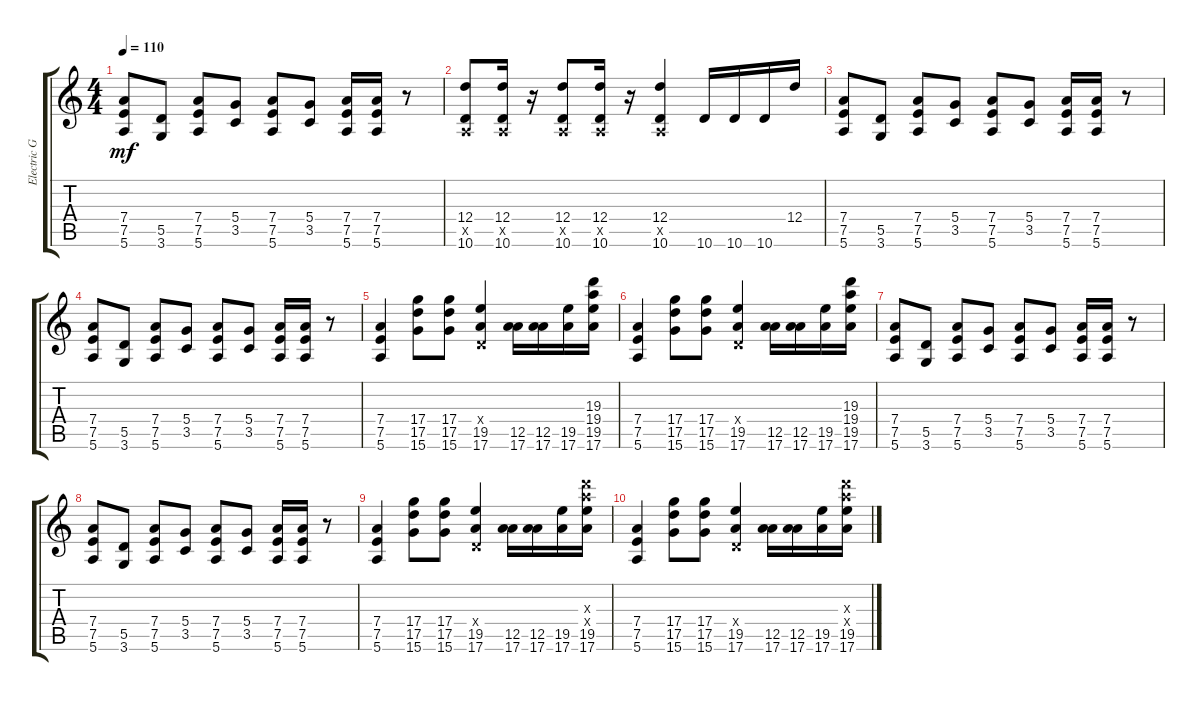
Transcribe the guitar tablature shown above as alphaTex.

\track ("Electric Guitar 1" "Electric G") {instrument distortionguitar}
\staff {score tabs}
\tuning (E4 B3 G3 D3 A2 E2) {hide}
\ts (4 4)
\tempo 110
\clef g2
\ks c
(7.4 7.5 5.6).8{dy mf} (5.5 3.6).8 (7.4 7.5 5.6).8 (5.4 3.5).8 (7.4 7.5 5.6).8 (5.4 3.5).8 (7.4 7.5 5.6).16 (7.4 7.5 5.6).16 r.8 |
(12.4 0.5{x} 10.6).8 (12.4 0.5{x} 10.6).16 r.16 (12.4 0.5{x} 10.6).8 (12.4 0.5{x} 10.6).16 r.16 (12.4 0.5{x} 10.6).4 10.6.16 10.6.16 10.6.16 12.4.16 |
(7.4 7.5 5.6).8 (5.5 3.6).8 (7.4 7.5 5.6).8 (5.4 3.5).8 (7.4 7.5 5.6).8 (5.4 3.5).8 (7.4 7.5 5.6).16 (7.4 7.5 5.6).16 r.8 |
(7.4 7.5 5.6).8 (5.5 3.6).8 (7.4 7.5 5.6).8 (5.4 3.5).8 (7.4 7.5 5.6).8 (5.4 3.5).8 (7.4 7.5 5.6).16 (7.4 7.5 5.6).16 r.8 |
(7.4 7.5 5.6).4 (17.4 17.5 15.6).8 (17.4 17.5 15.6).8 (0.4{x} 19.5 17.6).4 (12.5 17.6).16 (12.5 17.6).16 (19.5 17.6).16 (19.3 19.4 19.5 17.6).16 |
(7.4 7.5 5.6).4 (17.4 17.5 15.6).8 (17.4 17.5 15.6).8 (0.4{x} 19.5 17.6).4 (12.5 17.6).16 (12.5 17.6).16 (19.5 17.6).16 (19.3 19.4 19.5 17.6).16 |
(7.4 7.5 5.6).8 (5.5 3.6).8 (7.4 7.5 5.6).8 (5.4 3.5).8 (7.4 7.5 5.6).8 (5.4 3.5).8 (7.4 7.5 5.6).16 (7.4 7.5 5.6).16 r.8 |
(7.4 7.5 5.6).8 (5.5 3.6).8 (7.4 7.5 5.6).8 (5.4 3.5).8 (7.4 7.5 5.6).8 (5.4 3.5).8 (7.4 7.5 5.6).16 (7.4 7.5 5.6).16 r.8 |
(7.4 7.5 5.6).4 (17.4 17.5 15.6).8 (17.4 17.5 15.6).8 (0.4{x} 19.5 17.6).4 (12.5 17.6).16 (12.5 17.6).16 (19.5 17.6).16 (19.3{x} 19.4{x} 19.5 17.6).16 |
(7.4 7.5 5.6).4 (17.4 17.5 15.6).8 (17.4 17.5 15.6).8 (0.4{x} 19.5 17.6).4 (12.5 17.6).16 (12.5 17.6).16 (19.5 17.6).16 (19.3{x} 19.4{x} 19.5 17.6).16
